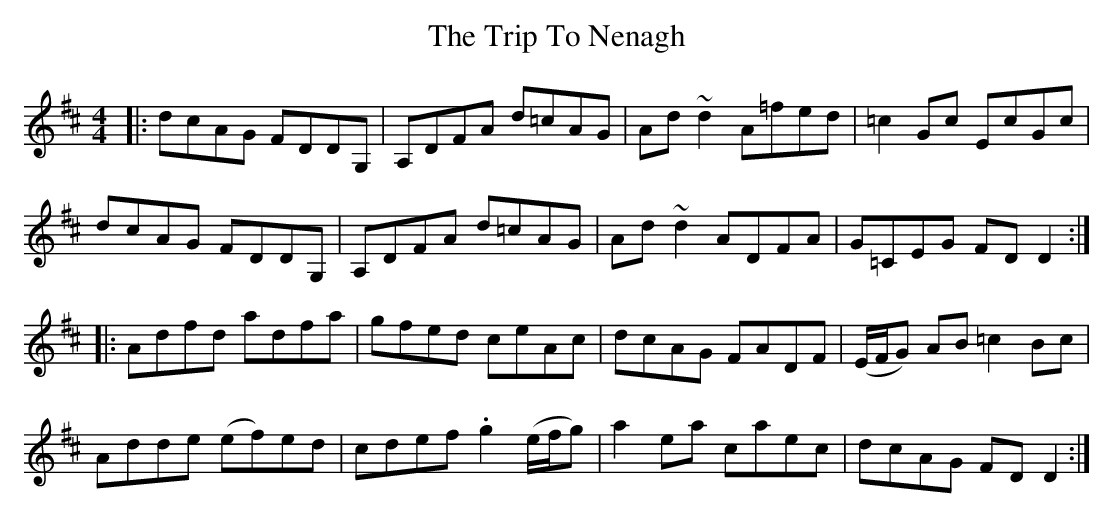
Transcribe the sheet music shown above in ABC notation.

X:1
T: The Trip To Nenagh
M: 4/4
L: 1/8
K: Dmaj
|:dcAG FDDG,|A,DFA d=cAG|Ad ~d2 A=fed|=c2 Gc EcGc|
dcAG FDDG,|A,DFA d=cAG|Ad ~d2 ADFA|G=CEG FD D2:|
|:Adfd adfa|gfed ceAc|dcAG FADF|(E/F/G) AB =c2 Bc|
Adde (ef)ed|cdef .g2 (e/f/g)|a2 ea caec|dcAG FD D2:|
